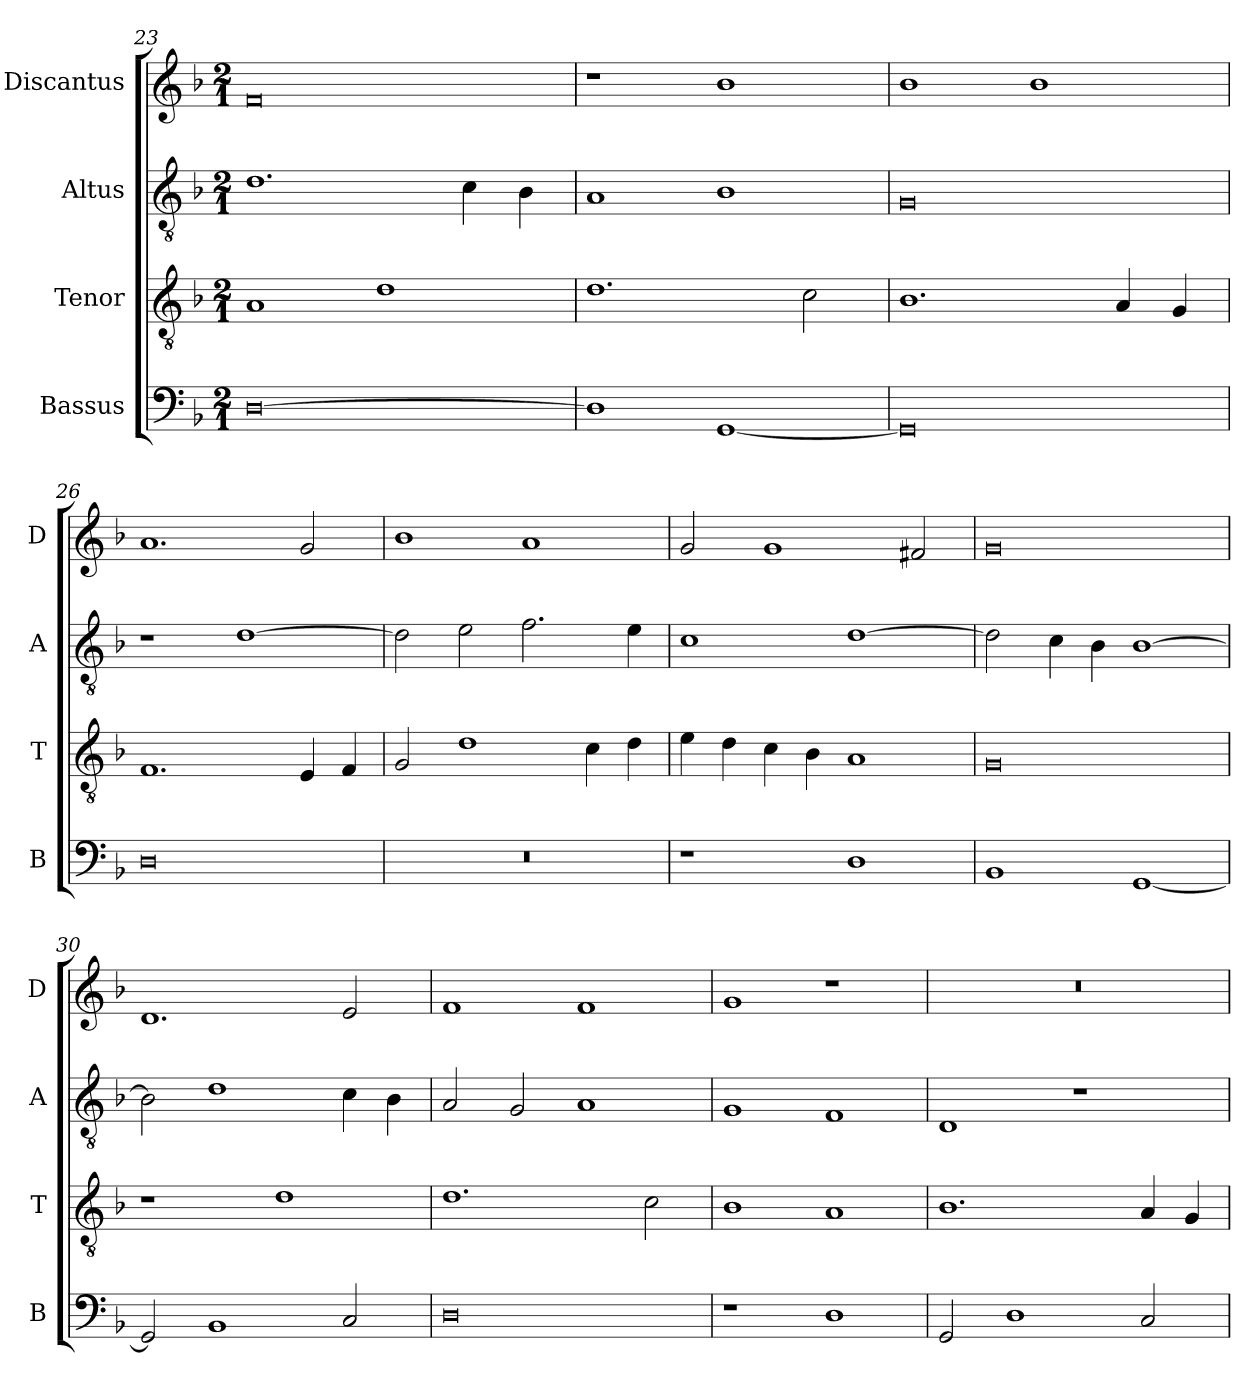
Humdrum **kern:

**kern	**kern	**kern	**kern
*part4	*part3	*part2	*part1
*staff4	*staff3	*staff2	*staff1
*I"Bassus	*I"Tenor	*I"Altus	*I"Discantus
*I'B	*I'T	*I'A	*I'D
*clefF4	*clefGv2	*clefGv2	*clefG2
*k[b-]	*k[b-]	*k[b-]	*k[b-]
*M2/1	*M2/1	*M2/1	*M2/1
=23	=23	=23	=23
[0D	1A	1.d	0f
.	1d	.	.
.	.	4c	.
.	.	4B-	.
=24	=24	=24	=24
1D]	1.d	1A	1r
[1GG	.	1B-	1b-
.	2c	.	.
=25	=25	=25	=25
0GG]	1.B-	0G	1b-
.	.	.	1b-
.	4A	.	.
.	4G	.	.
=26	=26	=26	=26
0D	1.F	1r	1.a
.	.	[1d	.
.	4E	.	2g
.	4F	.	.
=27	=27	=27	=27
0r	2G	2d]	1b-
.	1d	2e	.
.	.	2.f	1a
.	4c	.	.
.	4d	4e	.
=28	=28	=28	=28
1r	4e	1c	2g
.	4d	.	.
.	4c	.	1g
.	4B-	.	.
1D	1A	[1d	.
.	.	.	2f#X
=29	=29	=29	=29
1BB-	0G	2d]	0g
.	.	4c	.
.	.	4B-	.
[1GG	.	[1B-	.
=30	=30	=30	=30
2GG]	1r	2B-]	1.d
1BB-	.	1d	.
.	1d	.	.
2C	.	4c	2e
.	.	4B-	.
=31	=31	=31	=31
0D	1.d	2A	1f
.	.	2G	.
.	.	1A	1f
.	2c	.	.
=32	=32	=32	=32
1r	1B-	1G	1g
1D	1A	1F	1r
=33	=33	=33	=33
2GG	1.B-	1D	0r
1D	.	.	.
.	.	1r	.
2C	4A	.	.
.	4G	.	.
=	=	=	=
*-	*-	*-	*-
